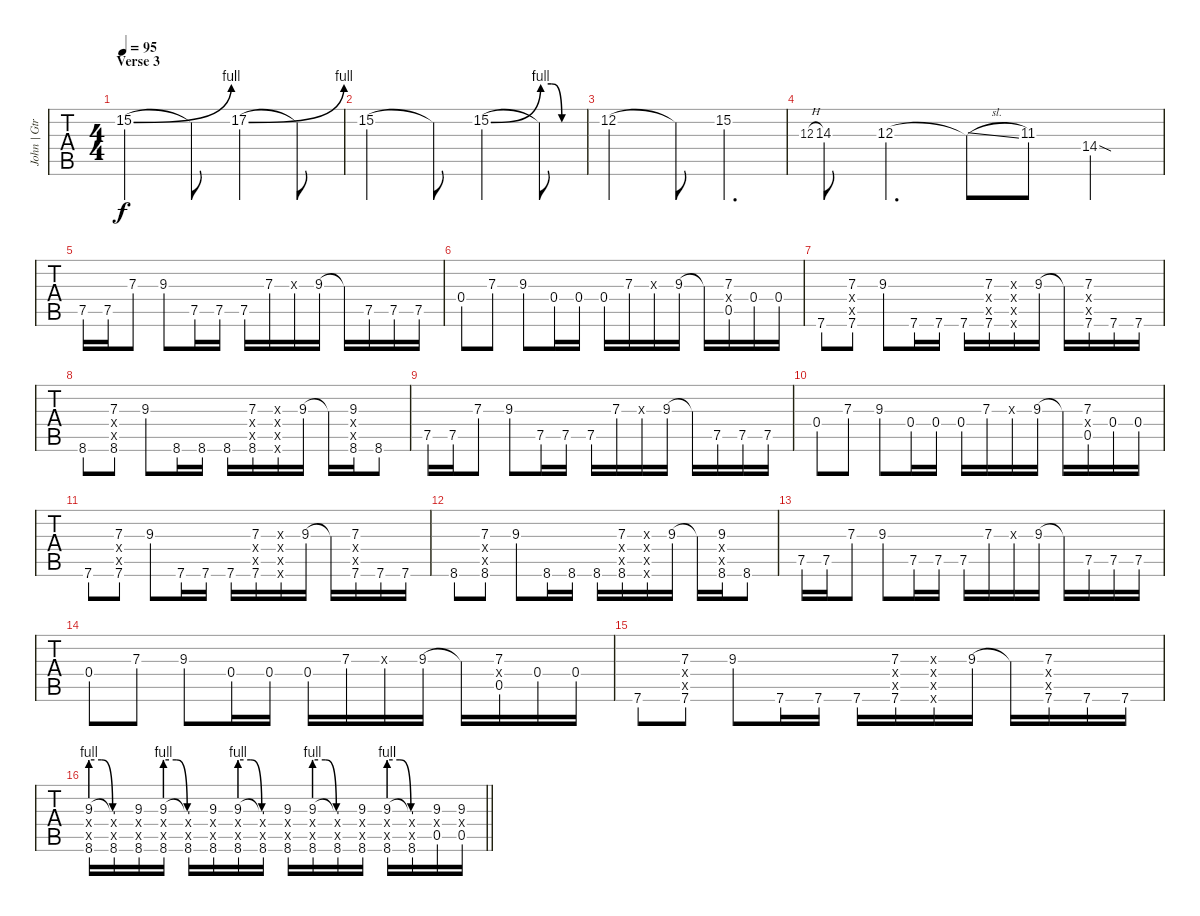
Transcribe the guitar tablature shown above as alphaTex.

\track ("John | Gtr. 1" "John | Gtr") {instrument electricguitarclean}
\staff {tabs}
\tuning (E4 B3 G3 D3 A2 E2) {hide}
\ts (4 4)
\section ("" "Verse 3")
\tempo 95
\clef g2
\ks c
15.2{be (bend 0 0 60 4)}.2{dy f} 15.2{t}.8 17.2{be (bend 0 0 60 4)}.4 17.2{t}.8 |
15.2.2 15.2{t}.8 15.2{be (bend 0 0 60 4)}.4 15.2{be (custom 0 4 15 4 30 0 60 0) t}.8 |
12.2.2 12.2{t}.8 15.2.4{d} |
12.3{h}.8{gr} 14.3.8 12.3.4{d} 12.3{sl t}.8 11.3.8 14.4{sod}.4 |
7.5.16{instrument electricguitarclean} 7.5.16 7.3.8 9.3.8 7.5.16 7.5.16 7.5.16 7.3.16 0.3{x}.16 9.3.16 9.3{t}.16 7.5.16 7.5.16 7.5.16 |
0.4.8 7.3.8 9.3.8 0.4.16 0.4.16 0.4.16 7.3.16 0.3{x}.16 9.3.16 9.3{t}.16 (7.3 0.4{x} 0.5).16 0.4.16 0.4.16 |
7.6.8 (7.3 0.4{x} 0.5{x} 7.6).8 9.3.8 7.6.16 7.6.16 7.6.16 (7.3 0.4{x} 0.5{x} 7.6).16 (0.3{x} 0.4{x} 0.5{x} 0.6{x}).16 9.3.16 9.3{t}.16 (7.3 0.4{x} 0.5{x} 7.6).16 7.6.16 7.6.16 |
8.6.8 (7.3 0.4{x} 0.5{x} 8.6).8 9.3.8 8.6.16 8.6.16 8.6.16 (7.3 0.4{x} 0.5{x} 8.6).16 (0.3{x} 0.4{x} 0.5{x} 0.6{x}).16 9.3.16 9.3{t}.16 (9.3 0.4{x} 0.5{x} 8.6).16 8.6.8 |
7.5.16 7.5.16 7.3.8 9.3.8 7.5.16 7.5.16 7.5.16 7.3.16 0.3{x}.16 9.3.16 9.3{t}.16 7.5.16 7.5.16 7.5.16 |
0.4.8 7.3.8 9.3.8 0.4.16 0.4.16 0.4.16 7.3.16 0.3{x}.16 9.3.16 9.3{t}.16 (7.3 0.4{x} 0.5).16 0.4.16 0.4.16 |
7.6.8 (7.3 0.4{x} 0.5{x} 7.6).8 9.3.8 7.6.16 7.6.16 7.6.16 (7.3 0.4{x} 0.5{x} 7.6).16 (0.3{x} 0.4{x} 0.5{x} 0.6{x}).16 9.3.16 9.3{t}.16 (7.3 0.4{x} 0.5{x} 7.6).16 7.6.16 7.6.16 |
8.6.8 (7.3 0.4{x} 0.5{x} 8.6).8 9.3.8 8.6.16 8.6.16 8.6.16 (7.3 0.4{x} 0.5{x} 8.6).16 (0.3{x} 0.4{x} 0.5{x} 0.6{x}).16 9.3.16 9.3{t}.16 (9.3 0.4{x} 0.5{x} 8.6).16 8.6.8 |
7.5.16 7.5.16 7.3.8 9.3.8 7.5.16 7.5.16 7.5.16 7.3.16 0.3{x}.16 9.3.16 9.3{t}.16 7.5.16 7.5.16 7.5.16 |
0.4.8 7.3.8 9.3.8 0.4.16 0.4.16 0.4.16 7.3.16 0.3{x}.16 9.3.16 9.3{t}.16 (7.3 0.4{x} 0.5).16 0.4.16 0.4.16 |
7.6.8 (7.3 0.4{x} 0.5{x} 7.6).8 9.3.8 7.6.16 7.6.16 7.6.16 (7.3 0.4{x} 0.5{x} 7.6).16 (0.3{x} 0.4{x} 0.5{x} 0.6{x}).16 9.3.16 9.3{t}.16 (7.3 0.4{x} 0.5{x} 7.6).16 7.6.16 7.6.16 |
\barLineRight lightlight
(9.3{be (custom 0 4 15 4 30 0 60 0)} 0.4{x} 0.5{x} 8.6).16 (9.3{t} 0.4{x} 0.5{x} 8.6).16 (9.3 0.4{x} 0.5{x} 8.6).16 (9.3{be (custom 0 4 15 4 30 0 60 0)} 0.4{x} 0.5{x} 8.6).16 (9.3{t} 0.4{x} 0.5{x} 8.6).16 (9.3 0.4{x} 0.5{x} 8.6).16 (9.3{be (custom 0 4 15 4 30 0 60 0)} 0.4{x} 0.5{x} 8.6).16 (9.3{t} 0.4{x} 0.5{x} 8.6).16 (9.3 0.4{x} 0.5{x} 8.6).16 (9.3{be (custom 0 4 15 4 30 0 60 0)} 0.4{x} 0.5{x} 8.6).16 (9.3{t} 0.4{x} 0.5{x} 8.6).16 (9.3 0.4{x} 0.5{x} 8.6).16 (9.3{be (custom 0 4 15 4 30 0 60 0)} 0.4{x} 0.5{x} 8.6).16 (9.3{t} 0.4{x} 0.5{x} 8.6).16 (9.3 0.4{x} 0.5).16 (9.3 0.4{x} 0.5).16
